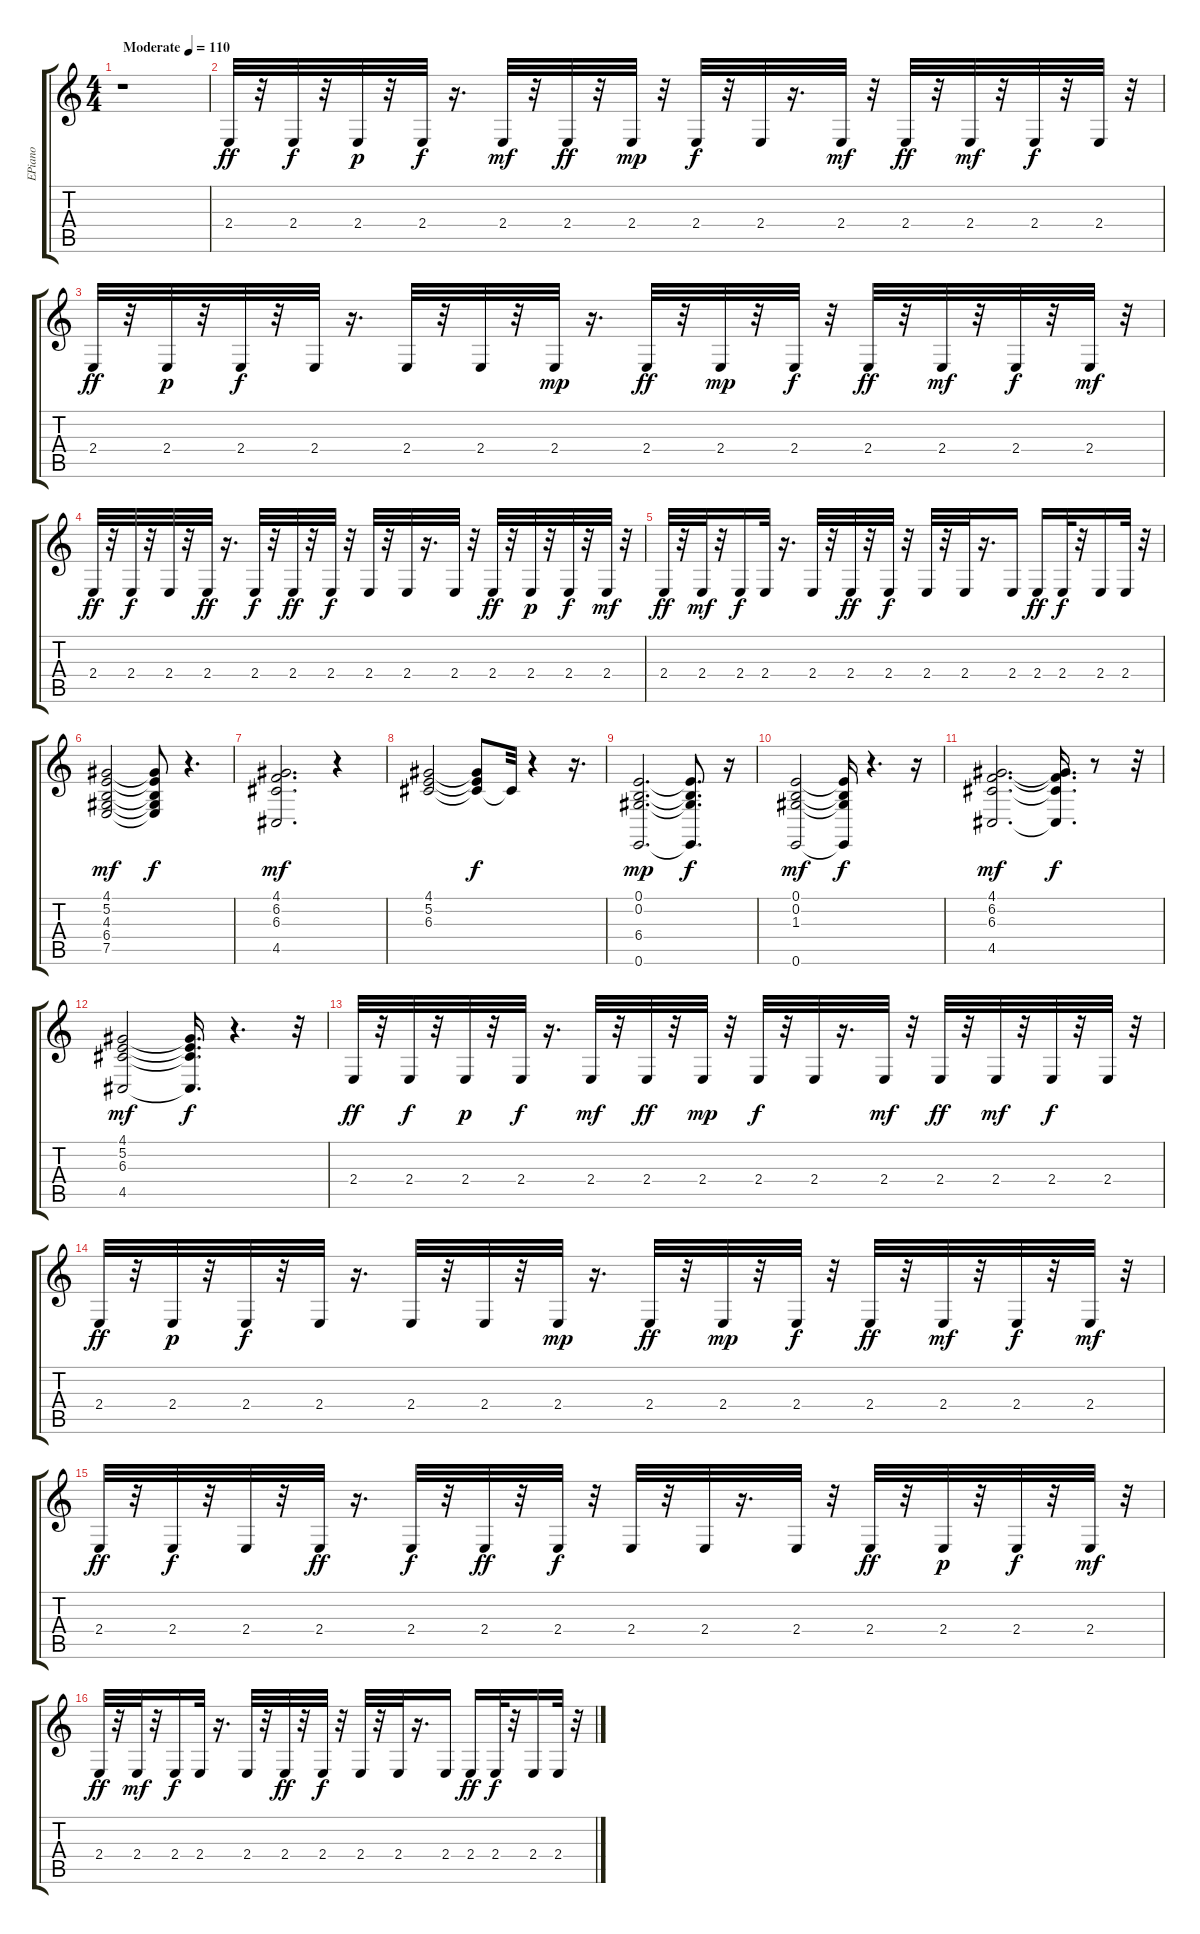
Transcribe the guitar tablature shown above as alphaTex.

\track ("EPiano" "EPiano") {instrument electricpiano2}
\staff {score tabs}
\tuning (E4 B3 G3 D3 A2 E2) {hide}
\ts (4 4)
\tempo (110 "Moderate")
\clef g2
\ks c
r.1{dy ff instrument electricpiano2} |
2.4.32 r.32 2.4.32{dy f} r.32 2.4.32{dy p} r.32 2.4.32{dy f} r.16{d} 2.4.32{dy mf} r.32 2.4.32{dy ff} r.32 2.4.32{dy mp} r.32 2.4.32{dy f} r.32 2.4.32 r.16{d} 2.4.32{dy mf} r.32 2.4.32{dy ff} r.32 2.4.32{dy mf} r.32 2.4.32{dy f} r.32 2.4.32 r.32 |
2.4.32{dy ff} r.32 2.4.32{dy p} r.32 2.4.32{dy f} r.32 2.4.32 r.16{d} 2.4.32 r.32 2.4.32 r.32 2.4.32{dy mp} r.16{d} 2.4.32{dy ff} r.32 2.4.32{dy mp} r.32 2.4.32{dy f} r.32 2.4.32{dy ff} r.32 2.4.32{dy mf} r.32 2.4.32{dy f} r.32 2.4.32{dy mf} r.32 |
2.4.32{dy ff} r.32 2.4.32{dy f} r.32 2.4.32 r.32 2.4.32{dy ff} r.16{d} 2.4.32{dy f} r.32 2.4.32{dy ff} r.32 2.4.32{dy f} r.32 2.4.32 r.32 2.4.32 r.16{d} 2.4.32 r.32 2.4.32{dy ff} r.32 2.4.32{dy p} r.32 2.4.32{dy f} r.32 2.4.32{dy mf} r.32 |
2.4.32{dy ff} r.32 2.4.32{dy mf} r.32 2.4.16{dy f} 2.4.32 r.16{d} 2.4.32 r.32 2.4.32{dy ff} r.32 2.4.32{dy f} r.32 2.4.32 r.32 2.4.32 r.16{d} 2.4.16 2.4.16{dy ff} 2.4.32{dy f} r.32 2.4.16 2.4.32 r.32 |
(4.1 5.2 4.3 6.4 7.5).2{dy mf} (4.1{t} 5.2{t} 4.3{t} 6.4{t} 7.5{t}).8{dy f} r.4{d} |
(4.1 6.2 6.3 4.5).2{d dy mf} r.4 |
(4.1 5.2 6.3).2 (4.1{t} 5.2{t} 6.3{t}).8{dy f} 6.3{t}.32 r.4 r.16{d} |
(0.1 0.2 6.4 0.6).2{d dy mp} (0.1{t} 0.2{t} 6.4{t} 0.6{t}).8{d dy f} r.16 |
(0.1 0.2 1.3 0.6).2{dy mf} (0.1{t} 0.2{t} 1.3{t} 0.6{t}).16{dy f} r.4{d} r.16 |
(4.1 6.2 6.3 4.5).2{d dy mf} (4.1{t} 6.2{t} 6.3{t} 4.5{t}).16{d dy f} r.8 r.32 |
(4.1 5.2 6.3 4.5).2{dy mf} (4.1{t} 5.2{t} 6.3{t} 4.5{t}).16{d dy f} r.4{d} r.32 |
2.4.32{dy ff} r.32 2.4.32{dy f} r.32 2.4.32{dy p} r.32 2.4.32{dy f} r.16{d} 2.4.32{dy mf} r.32 2.4.32{dy ff} r.32 2.4.32{dy mp} r.32 2.4.32{dy f} r.32 2.4.32 r.16{d} 2.4.32{dy mf} r.32 2.4.32{dy ff} r.32 2.4.32{dy mf} r.32 2.4.32{dy f} r.32 2.4.32 r.32 |
2.4.32{dy ff} r.32 2.4.32{dy p} r.32 2.4.32{dy f} r.32 2.4.32 r.16{d} 2.4.32 r.32 2.4.32 r.32 2.4.32{dy mp} r.16{d} 2.4.32{dy ff} r.32 2.4.32{dy mp} r.32 2.4.32{dy f} r.32 2.4.32{dy ff} r.32 2.4.32{dy mf} r.32 2.4.32{dy f} r.32 2.4.32{dy mf} r.32 |
2.4.32{dy ff} r.32 2.4.32{dy f} r.32 2.4.32 r.32 2.4.32{dy ff} r.16{d} 2.4.32{dy f} r.32 2.4.32{dy ff} r.32 2.4.32{dy f} r.32 2.4.32 r.32 2.4.32 r.16{d} 2.4.32 r.32 2.4.32{dy ff} r.32 2.4.32{dy p} r.32 2.4.32{dy f} r.32 2.4.32{dy mf} r.32 |
2.4.32{dy ff} r.32 2.4.32{dy mf} r.32 2.4.16{dy f} 2.4.32 r.16{d} 2.4.32 r.32 2.4.32{dy ff} r.32 2.4.32{dy f} r.32 2.4.32 r.32 2.4.32 r.16{d} 2.4.16 2.4.16{dy ff} 2.4.32{dy f} r.32 2.4.16 2.4.32 r.32
